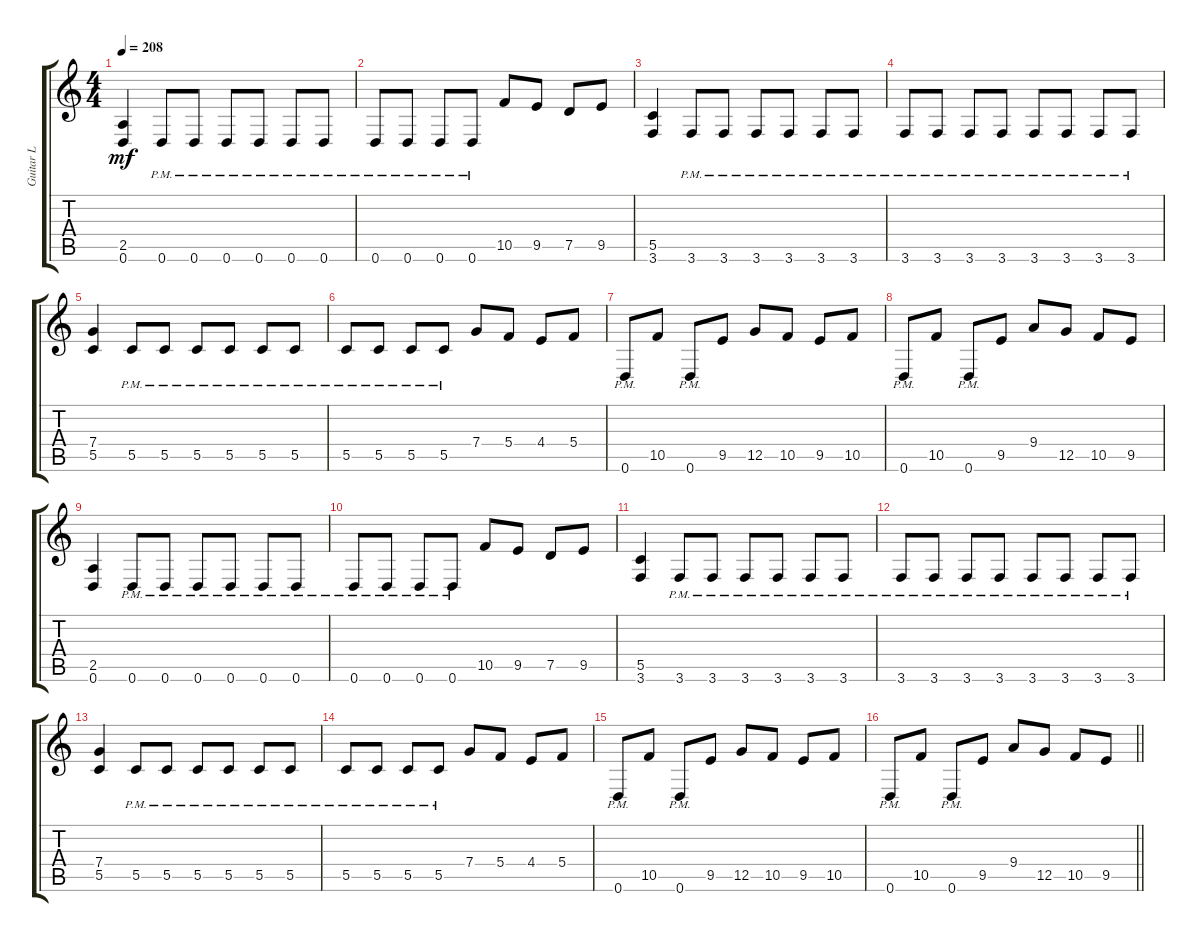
\track ("Guitar L" "Guitar L") {instrument overdrivenguitar}
\staff {score tabs}
\tuning (D4 A3 F3 C3 G2 D2) {hide}
\ts (4 4)
\tempo 208
\clef g2
\ks c
(2.5 0.6).4{dy mf} 0.6{pm}.8 0.6{pm}.8 0.6{pm}.8 0.6{pm}.8 0.6{pm}.8 0.6{pm}.8 |
0.6{pm}.8 0.6{pm}.8 0.6{pm}.8 0.6{pm}.8 10.5.8 9.5.8 7.5.8 9.5.8 |
(5.5 3.6).4 3.6{pm}.8 3.6{pm}.8 3.6{pm}.8 3.6{pm}.8 3.6{pm}.8 3.6{pm}.8 |
3.6{pm}.8 3.6{pm}.8 3.6{pm}.8 3.6{pm}.8 3.6{pm}.8 3.6{pm}.8 3.6{pm}.8 3.6{pm}.8 |
(7.4 5.5).4 5.5{pm}.8 5.5{pm}.8 5.5{pm}.8 5.5{pm}.8 5.5{pm}.8 5.5{pm}.8 |
5.5{pm}.8 5.5{pm}.8 5.5{pm}.8 5.5{pm}.8 7.4.8 5.4.8 4.4.8 5.4.8 |
0.6{pm}.8 10.5.8 0.6{pm}.8 9.5.8 12.5.8 10.5.8 9.5.8 10.5.8 |
0.6{pm}.8 10.5.8 0.6{pm}.8 9.5.8 9.4.8 12.5.8 10.5.8 9.5.8 |
(2.5 0.6).4 0.6{pm}.8 0.6{pm}.8 0.6{pm}.8 0.6{pm}.8 0.6{pm}.8 0.6{pm}.8 |
0.6{pm}.8 0.6{pm}.8 0.6{pm}.8 0.6{pm}.8 10.5.8 9.5.8 7.5.8 9.5.8 |
(5.5 3.6).4 3.6{pm}.8 3.6{pm}.8 3.6{pm}.8 3.6{pm}.8 3.6{pm}.8 3.6{pm}.8 |
3.6{pm}.8 3.6{pm}.8 3.6{pm}.8 3.6{pm}.8 3.6{pm}.8 3.6{pm}.8 3.6{pm}.8 3.6{pm}.8 |
(7.4 5.5).4 5.5{pm}.8 5.5{pm}.8 5.5{pm}.8 5.5{pm}.8 5.5{pm}.8 5.5{pm}.8 |
5.5{pm}.8 5.5{pm}.8 5.5{pm}.8 5.5{pm}.8 7.4.8 5.4.8 4.4.8 5.4.8 |
0.6{pm}.8 10.5.8 0.6{pm}.8 9.5.8 12.5.8 10.5.8 9.5.8 10.5.8 |
\barLineRight lightlight
0.6{pm}.8 10.5.8 0.6{pm}.8 9.5.8 9.4.8 12.5.8 10.5.8 9.5.8
